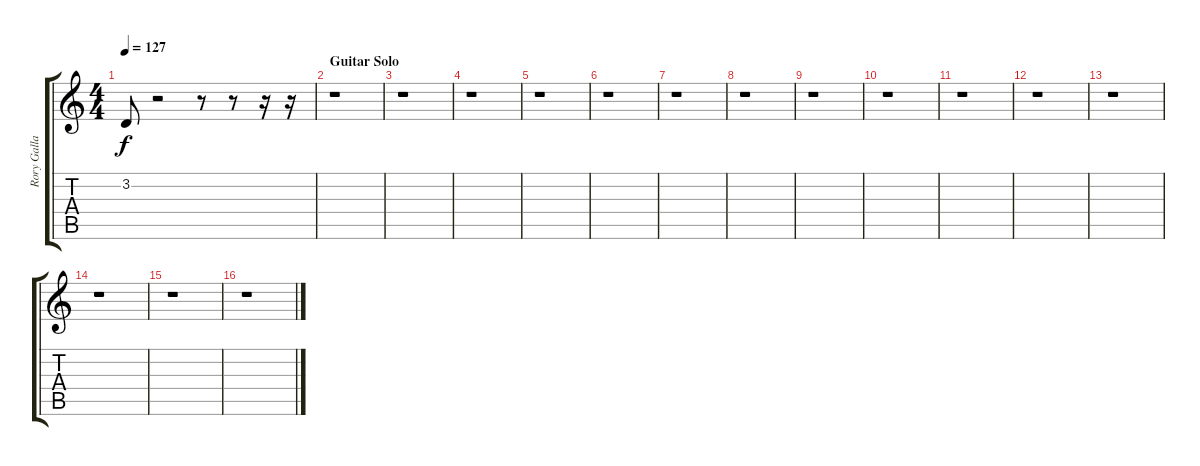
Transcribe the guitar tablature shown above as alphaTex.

\track ("Rory Gallagher Vocals" "Rory Galla") {instrument viola}
\staff {score tabs}
\tuning (E4 B3 G3 D3 A2 E2) {hide}
\ts (4 4)
\tempo 127
\clef g2
\ks c
3.2{t}.8{dy f} r.2 r.8 r.8 r.16 r.16 |
\section ("" "Guitar Solo")
r.1 |
r.1 |
r.1 |
r.1 |
r.1 |
r.1 |
r.1 |
r.1 |
r.1 |
r.1 |
r.1 |
r.1 |
r.1 |
r.1 |
r.1
